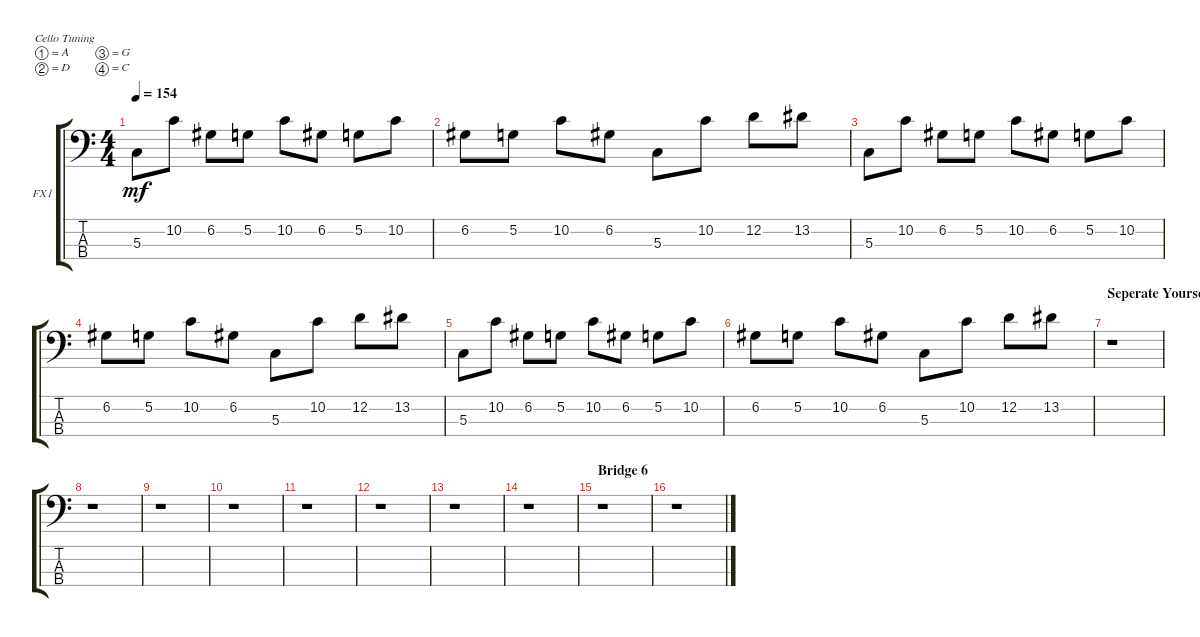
\defaultSystemsLayout 4
\bracketExtendMode groupsimilarinstruments
\firstSystemTrackNameOrientation horizontal
\otherSystemsTrackNameOrientation horizontal
\track ("Main Effect" "FX1") {instrument cello}
\staff {score tabs}
\tuning (A3 D3 G2 C2)
\ts (4 4)
\tempo 154
\clef f4
\ks c
5.3.8{dy mf} 10.2.8 6.2.8 5.2.8 10.2.8 6.2.8 5.2.8 10.2.8 |
6.2.8 5.2.8 10.2.8 6.2.8 5.3.8 10.2.8 12.2.8 13.2.8 |
5.3.8 10.2.8 6.2.8 5.2.8 10.2.8 6.2.8 5.2.8 10.2.8 |
6.2.8 5.2.8 10.2.8 6.2.8 5.3.8 10.2.8 12.2.8 13.2.8 |
5.3.8 10.2.8 6.2.8 5.2.8 10.2.8 6.2.8 5.2.8 10.2.8 |
6.2.8 5.2.8 10.2.8 6.2.8 5.3.8 10.2.8 12.2.8 13.2.8 |
\section ("" "Seperate Yourself")
r.1 |
r.1 |
r.1 |
r.1 |
r.1 |
r.1 |
r.1 |
r.1 |
\section ("" "Bridge 6")
r.1 |
r.1
